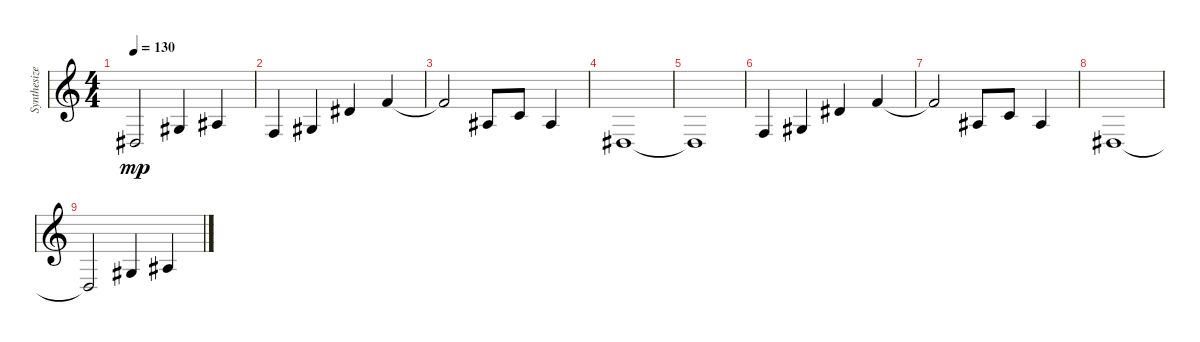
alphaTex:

\track ("Synthesizer" "Synthesize") {instrument fx1rain}
\staff {score}
\tuning (E4 B3 G3 D3 A2 E2 B1) {hide}
\ts (4 4)
\tempo 130
\clef g2
\ks c
1.4{t}.2{dy mp} 1.3.4 3.3.4 |
3.4.4 1.3.4 4.2.4 1.1.4 |
1.1{t}.2 3.3.8 1.2.8 3.3.4 |
1.4.1 |
1.4{t}.1 |
3.4.4 1.3.4 4.2.4 1.1.4 |
1.1{t}.2 3.3.8 1.2.8 3.3.4 |
1.4.1 |
1.4{t}.2 1.3.4 3.3.4
